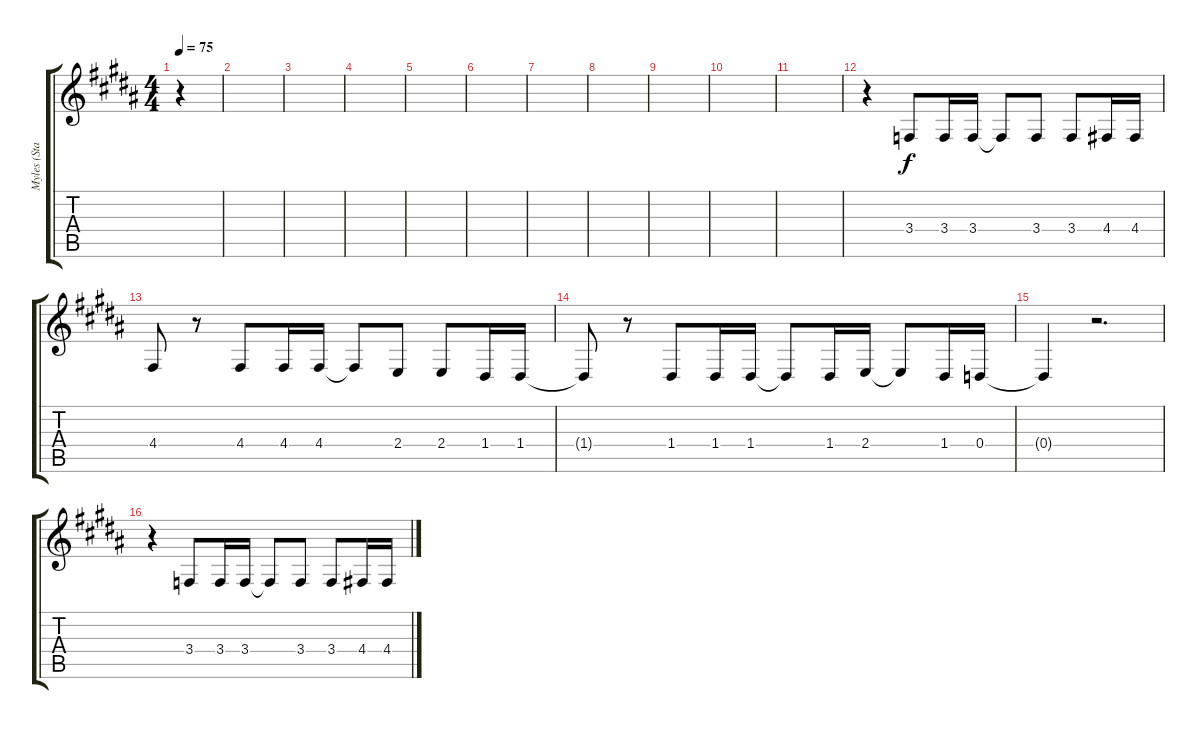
\track ("Myles (Staff 1)" "Myles (Sta") {instrument acousticgrandpiano}
\staff {score tabs}
\tuning (E4 B3 G3 D3 A2 E2) {hide}
\ts (4 4)
\tempo 75
\clef g2
\ks b
r.4{dy f instrument acousticgrandpiano} |
|
|
|
|
|
|
|
|
|
|
r.4 3.4.8 3.4.16 3.4.16 3.4{t}.8 3.4.8 3.4.8 4.4.16 4.4.16 |
4.4.8 r.8 4.4.8 4.4.16 4.4.16 4.4{t}.8 2.4.8 2.4.8 1.4.16 1.4.16 |
1.4{t}.8 r.8 1.4.8 1.4.16 1.4.16 1.4{t}.8 1.4.16 2.4.16 2.4{t}.8 1.4.16 0.4.16 |
0.4{t}.4 r.2{d} |
r.4 3.4.8 3.4.16 3.4.16 3.4{t}.8 3.4.8 3.4.8 4.4.16 4.4.16
